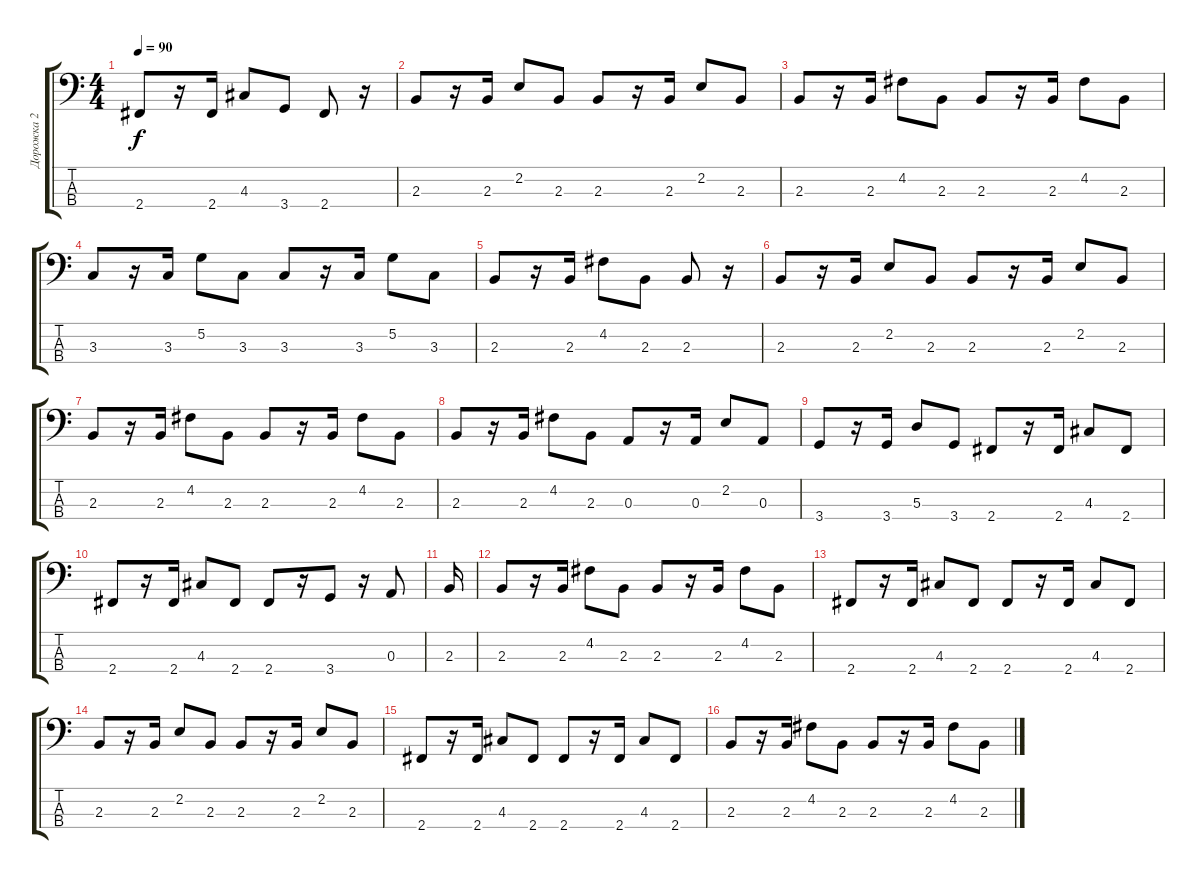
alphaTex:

\track ("Дорожка 2" "Дорожка 2") {instrument electricbassfinger}
\staff {score tabs}
\tuning (G2 D2 A1 E1) {hide}
\ts (4 4)
\tempo 90
\clef f4
\ks c
2.4.8{dy f} r.16 2.4.16 4.3.8 3.4.8 2.4.8 r.16 |
2.3.8 r.16 2.3.16 2.2.8 2.3.8 2.3.8 r.16 2.3.16 2.2.8 2.3.8 |
2.3.8 r.16 2.3.16 4.2.8 2.3.8 2.3.8 r.16 2.3.16 4.2.8 2.3.8 |
3.3.8 r.16 3.3.16 5.2.8 3.3.8 3.3.8 r.16 3.3.16 5.2.8 3.3.8 |
2.3.8 r.16 2.3.16 4.2.8 2.3.8 2.3.8 r.16 |
2.3.8 r.16 2.3.16 2.2.8 2.3.8 2.3.8 r.16 2.3.16 2.2.8 2.3.8 |
2.3.8 r.16 2.3.16 4.2.8 2.3.8 2.3.8 r.16 2.3.16 4.2.8 2.3.8 |
2.3.8 r.16 2.3.16 4.2.8 2.3.8 0.3.8 r.16 0.3.16 2.2.8 0.3.8 |
3.4.8 r.16 3.4.16 5.3.8 3.4.8 2.4.8 r.16 2.4.16 4.3.8 2.4.8 |
2.4.8 r.16 2.4.16 4.3.8 2.4.8 2.4.8 r.16 3.4.8 r.16 0.3.8 |
2.3.16 |
2.3.8 r.16 2.3.16 4.2.8 2.3.8 2.3.8 r.16 2.3.16 4.2.8 2.3.8 |
2.4.8 r.16 2.4.16 4.3.8 2.4.8 2.4.8 r.16 2.4.16 4.3.8 2.4.8 |
2.3.8 r.16 2.3.16 2.2.8 2.3.8 2.3.8 r.16 2.3.16 2.2.8 2.3.8 |
2.4.8 r.16 2.4.16 4.3.8 2.4.8 2.4.8 r.16 2.4.16 4.3.8 2.4.8 |
2.3.8 r.16 2.3.16 4.2.8 2.3.8 2.3.8 r.16 2.3.16 4.2.8 2.3.8
